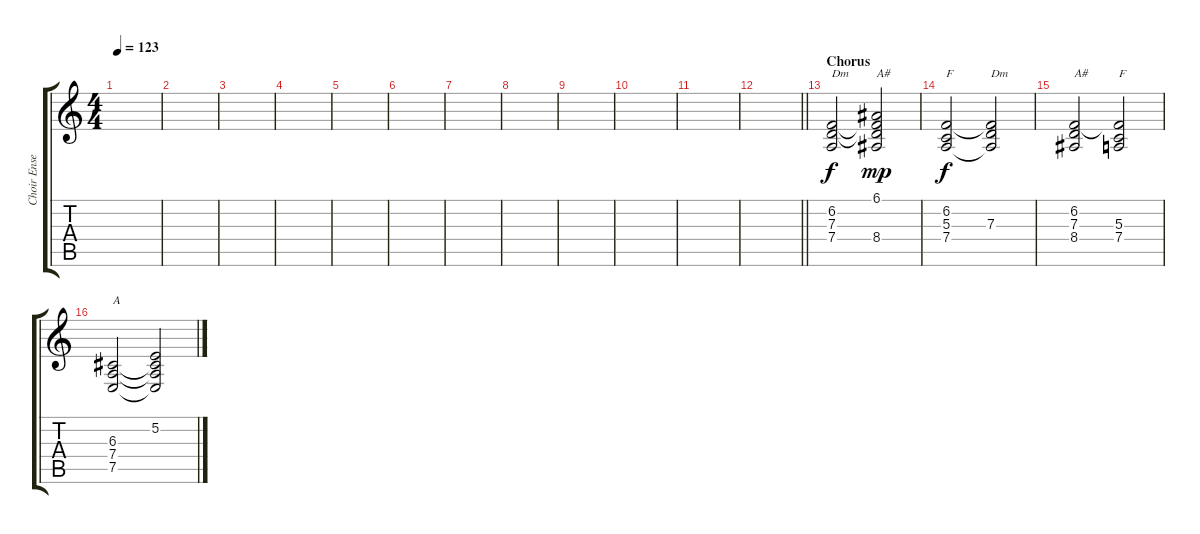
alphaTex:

\track ("Choir Ensemble" "Choir Ense") {instrument pad4choir}
\staff {score tabs}
\tuning (E4 B3 G3 D3 A2 E2) {hide}
\ts (4 4)
\tempo 123
\clef g2
\ks c
|
|
|
|
|
|
|
|
|
|
|
\barLineRight lightlight
|
\section ("" "Chorus")
(6.2 7.3 7.4).2{txt "Dm"} (6.1 6.2{t} 7.3{t} 8.4).2{txt "A#" dy mp} |
(6.2 5.3 7.4).2{txt "F" dy f} (6.2{t} 7.3 7.4{t}).2{txt "Dm"} |
(6.2 7.3 8.4).2{txt "A#"} (6.2{t} 5.3 7.4).2{txt "F"} |
(6.3 7.4 7.5).2{txt "A"} (5.2 6.3{t} 7.4{t} 7.5{t}).2
